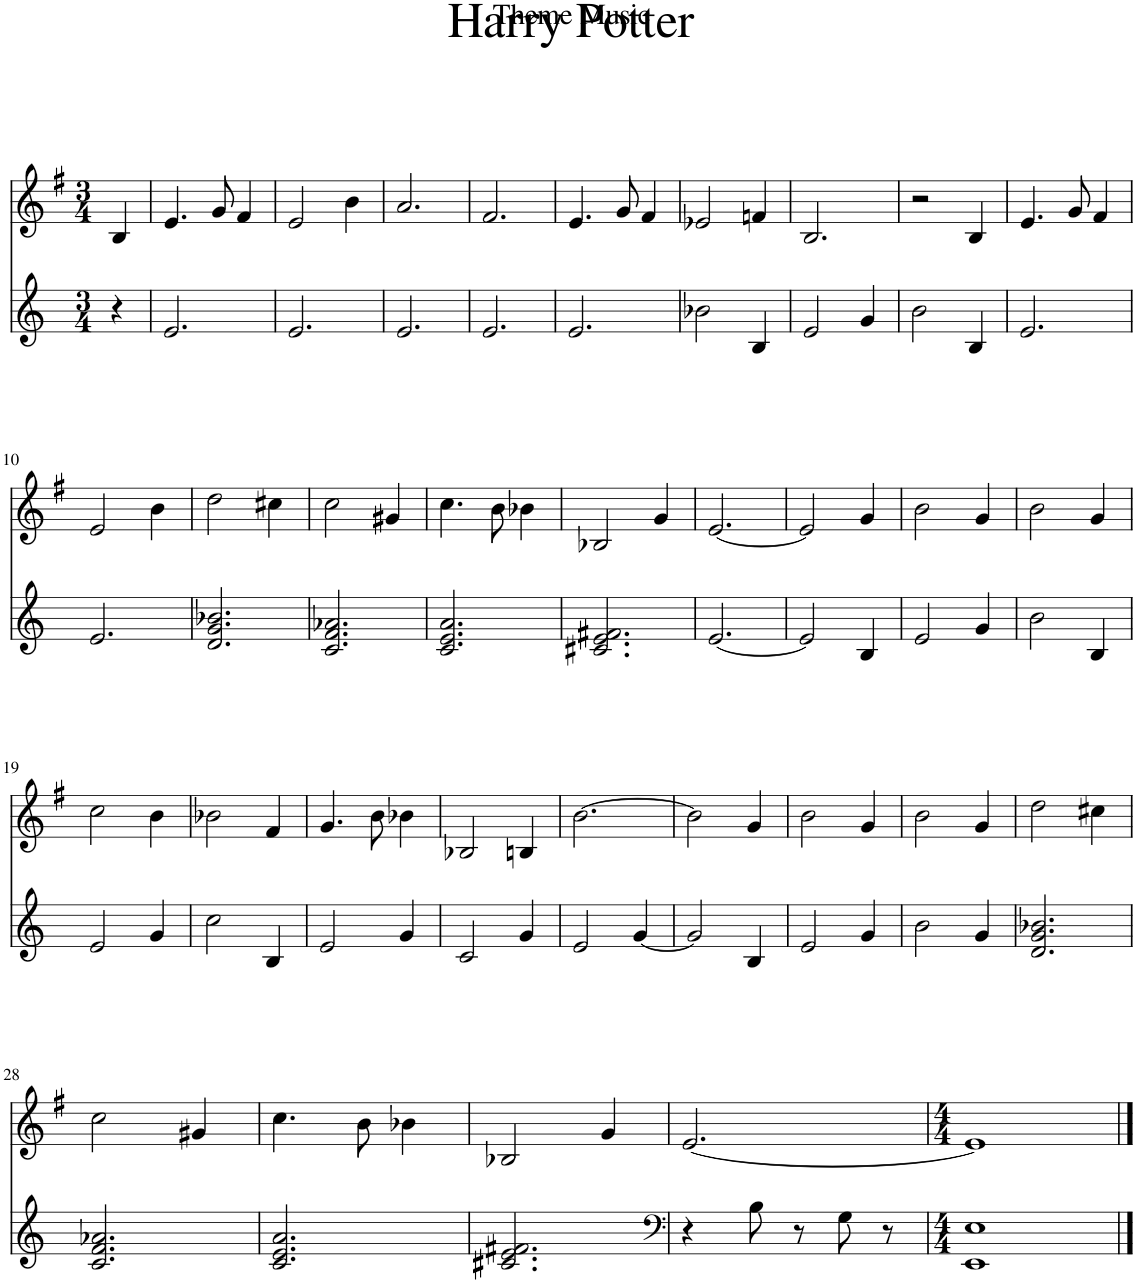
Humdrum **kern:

**kern	**kern
*part2	*part1
*staff2	*staff1
*I"Piano	*I"Flute
*I'Pno	*I'Fl
*clefG2	*clefG2
*k[]	*k[f#]
*M3/4	*M3/4
=	=
4r	4B/
=1	=1
2.e/	4.e/
.	8g/
.	4f#/
=2	=2
2.e/	2e/
.	4b\
=3	=3
2.e/	2.a/
=4	=4
2.e/	2.f#/
=5	=5
2.e/	4.e/
.	8g/
.	4f#/
=6	=6
2b-X\	2e-X/
4B/	4fn/
=7	=7
2e/	2.B/
4g/	.
=8	=8
2b\	2r
4B/	4B/
=9	=9
2.e/	4.e/
.	8g/
.	4f#/
!!LO:LB:g=z
=10	=10
2.e/	2e/
.	4b\
=11	=11
2.d/ 2.g/ 2.b-X/	2dd\
.	4cc#X\
=12	=12
2.c/ 2.f/ 2.a-X/	2cc\
.	4g#X/
=13	=13
2.c/ 2.e/ 2.a/	4.cc\
.	8b\
.	4b-X\
=14	=14
2.c#X/ 2.e/ 2.f#X/	2B-X/
.	4g/
=15	=15
[2.e/	[2.e/
=16	=16
2e/]	2e/]
4B/	4g/
=17	=17
2e/	2b\
4g/	4g/
=18	=18
2b\	2b\
4B/	4g/
!!LO:LB:g=z
=19	=19
2e/	2cc\
4g/	4b\
=20	=20
2cc\	2b-X\
4B/	4f#/
=21	=21
2e/	4.g/
.	8b\
4g/	4b-X\
=22	=22
2c/	2B-X/
4g/	4Bn/
=23	=23
2e/	[2.b\
[4g/	.
=24	=24
2g/]	2b\]
4B/	4g/
=25	=25
2e/	2b\
4g/	4g/
=26	=26
2b\	2b\
4g/	4g/
=27	=27
2.d/ 2.g/ 2.b-X/	2dd\
.	4cc#X\
!!LO:LB:g=z
=28	=28
2.c/ 2.f/ 2.a-X/	2cc\
.	4g#X/
=29	=29
2.c/ 2.e/ 2.a/	4.cc\
.	8b\
.	4b-X\
=30	=30
2.c#X/ 2.e/ 2.f#X/	2B-X/
.	4g/
=31	=31
*clefF4	*
4r	[2.e/
8B\	.
8r	.
8G\	.
8r	.
=32	=32
*M4/4	*M4/4
1EE 1E	1e]
==	==
*-	*-
